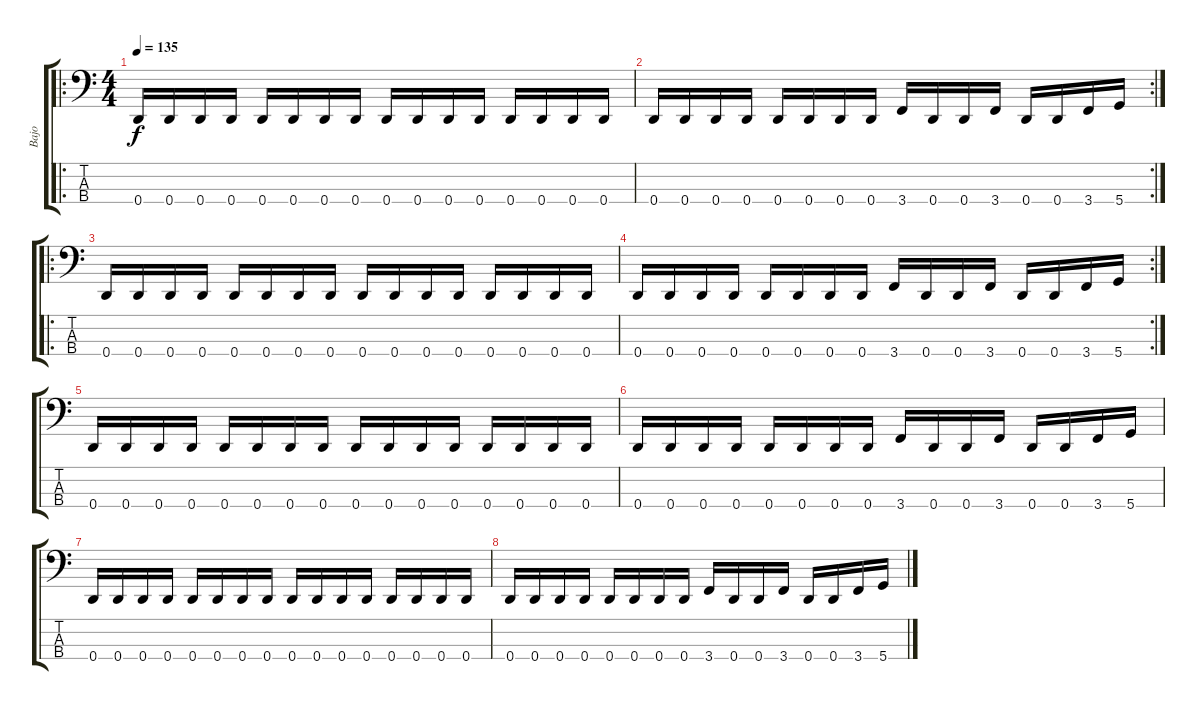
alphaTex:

\track ("Bajo" "Bajo") {instrument electricbasspick}
\staff {score tabs}
\tuning (G2 D2 A1 D1) {hide}
\ro
\ts (4 4)
\tempo 135
\clef f4
\ks c
0.4.16{dy f} 0.4.16 0.4.16 0.4.16 0.4.16 0.4.16 0.4.16 0.4.16 0.4.16 0.4.16 0.4.16 0.4.16 0.4.16 0.4.16 0.4.16 0.4.16 |
\rc 2
0.4.16 0.4.16 0.4.16 0.4.16 0.4.16 0.4.16 0.4.16 0.4.16 3.4.16 0.4.16 0.4.16 3.4.16 0.4.16 0.4.16 3.4.16 5.4.16 |
\ro
0.4.16 0.4.16 0.4.16 0.4.16 0.4.16 0.4.16 0.4.16 0.4.16 0.4.16 0.4.16 0.4.16 0.4.16 0.4.16 0.4.16 0.4.16 0.4.16 |
\rc 2
0.4.16 0.4.16 0.4.16 0.4.16 0.4.16 0.4.16 0.4.16 0.4.16 3.4.16 0.4.16 0.4.16 3.4.16 0.4.16 0.4.16 3.4.16 5.4.16 |
0.4.16 0.4.16 0.4.16 0.4.16 0.4.16 0.4.16 0.4.16 0.4.16 0.4.16 0.4.16 0.4.16 0.4.16 0.4.16 0.4.16 0.4.16 0.4.16 |
0.4.16 0.4.16 0.4.16 0.4.16 0.4.16 0.4.16 0.4.16 0.4.16 3.4.16 0.4.16 0.4.16 3.4.16 0.4.16 0.4.16 3.4.16 5.4.16 |
0.4.16 0.4.16 0.4.16 0.4.16 0.4.16 0.4.16 0.4.16 0.4.16 0.4.16 0.4.16 0.4.16 0.4.16 0.4.16 0.4.16 0.4.16 0.4.16 |
0.4.16 0.4.16 0.4.16 0.4.16 0.4.16 0.4.16 0.4.16 0.4.16 3.4.16 0.4.16 0.4.16 3.4.16 0.4.16 0.4.16 3.4.16 5.4.16
